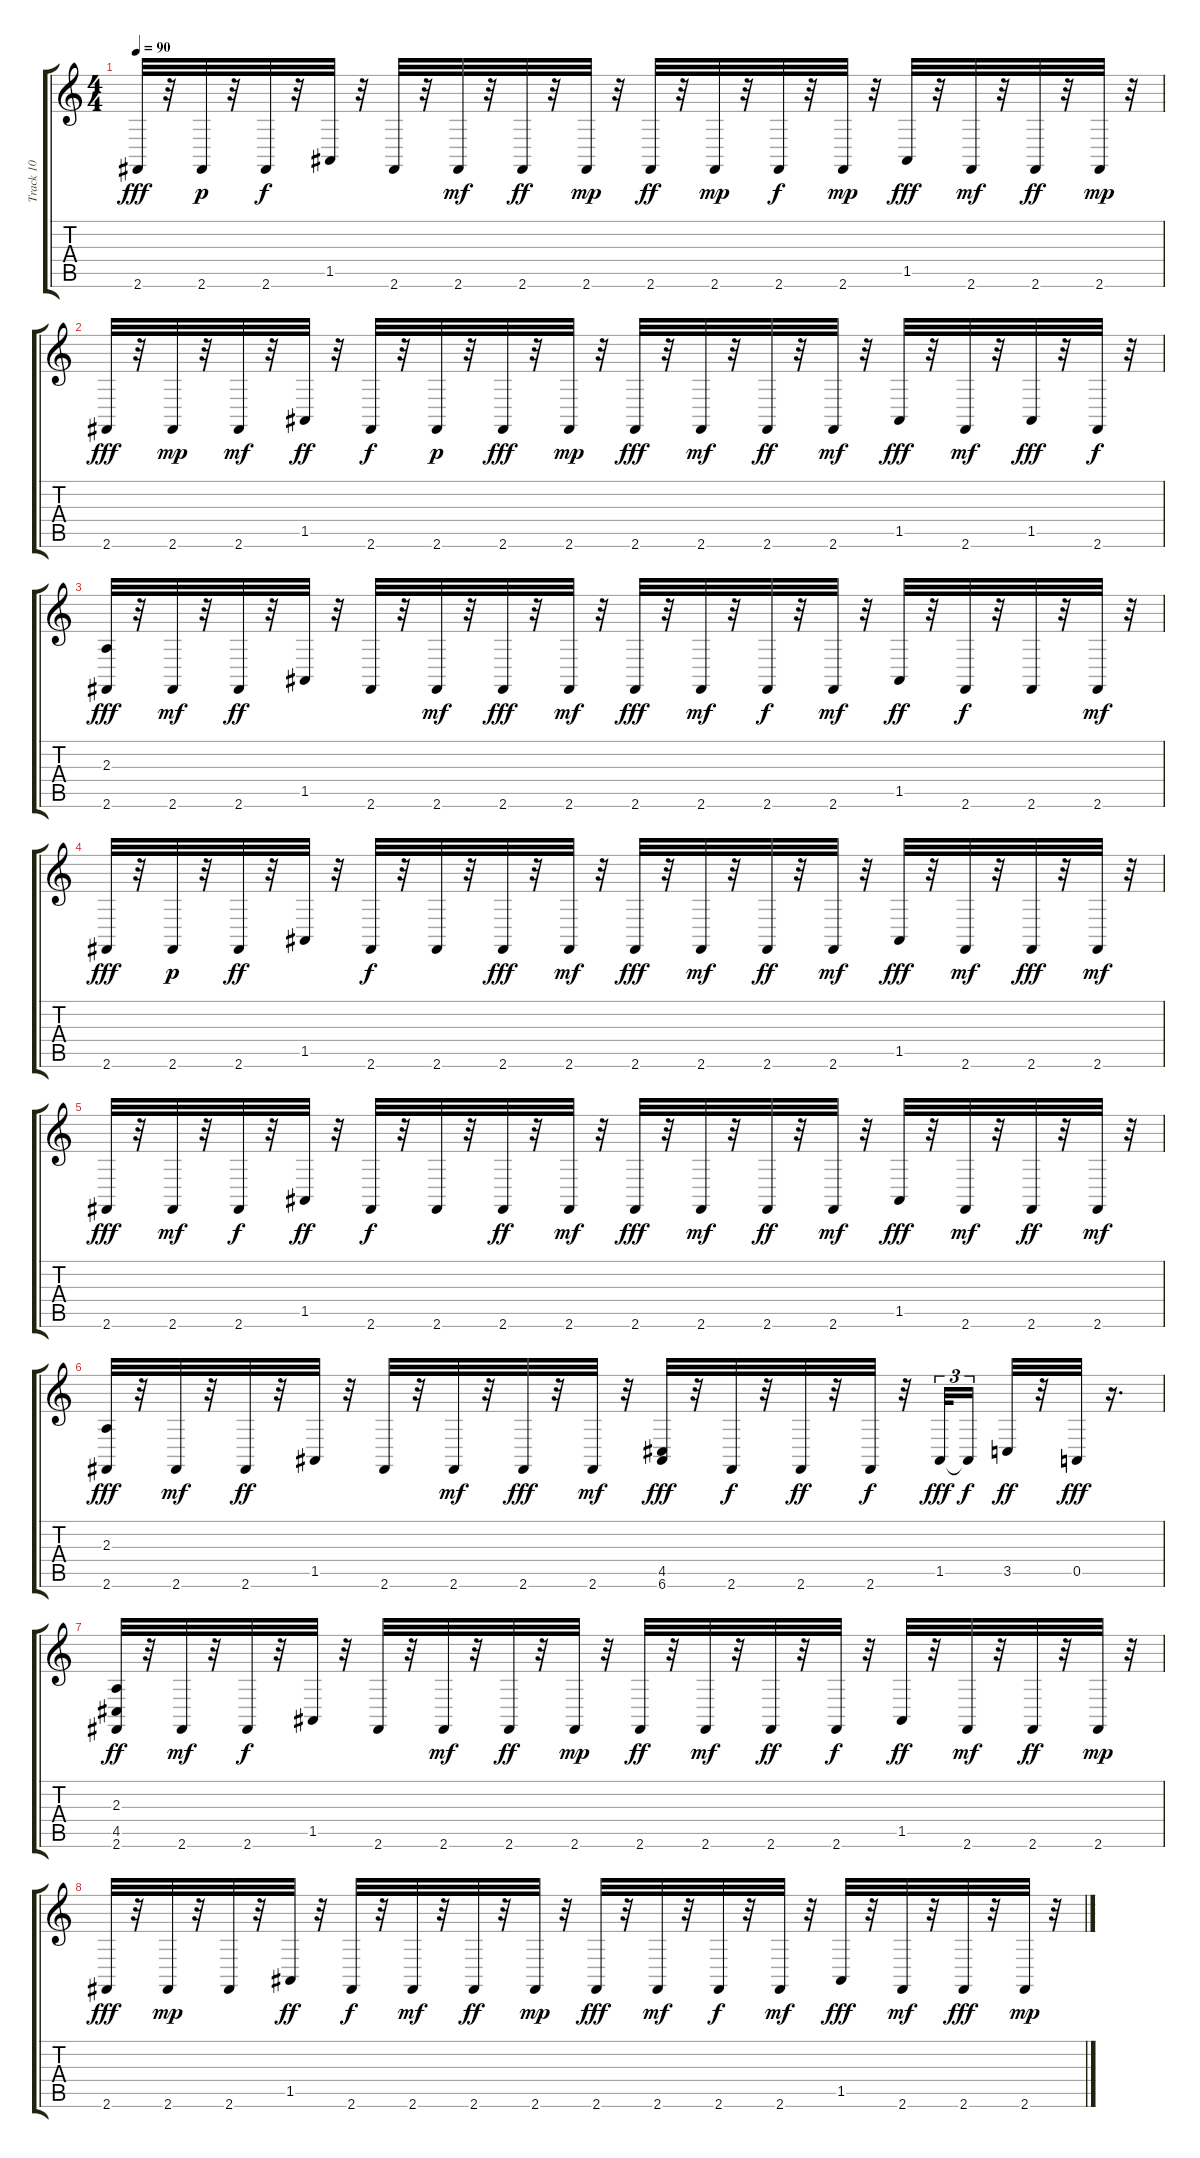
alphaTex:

\track ("Track 10" "Track 10") {instrument brightacousticpiano}
\staff {score tabs}
\tuning (E4 B3 G3 D3 A2 E2) {hide}
\ts (4 4)
\tempo 90
\clef g2
\ks c
2.6.32{dy fff} r.32 2.6.32{dy p} r.32 2.6.32{dy f} r.32 1.5.32 r.32 2.6.32 r.32 2.6.32{dy mf} r.32 2.6.32{dy ff} r.32 2.6.32{dy mp} r.32 2.6.32{dy ff} r.32 2.6.32{dy mp} r.32 2.6.32{dy f} r.32 2.6.32{dy mp} r.32 1.5.32{dy fff} r.32 2.6.32{dy mf} r.32 2.6.32{dy ff} r.32 2.6.32{dy mp} r.32 |
2.6.32{dy fff} r.32 2.6.32{dy mp} r.32 2.6.32{dy mf} r.32 1.5.32{dy ff} r.32 2.6.32{dy f} r.32 2.6.32{dy p} r.32 2.6.32{dy fff} r.32 2.6.32{dy mp} r.32 2.6.32{dy fff} r.32 2.6.32{dy mf} r.32 2.6.32{dy ff} r.32 2.6.32{dy mf} r.32 1.5.32{dy fff} r.32 2.6.32{dy mf} r.32 1.5.32{dy fff} r.32 2.6.32{dy f} r.32 |
(2.3 2.6).32{dy fff} r.32 2.6.32{dy mf} r.32 2.6.32{dy ff} r.32 1.5.32 r.32 2.6.32 r.32 2.6.32{dy mf} r.32 2.6.32{dy fff} r.32 2.6.32{dy mf} r.32 2.6.32{dy fff} r.32 2.6.32{dy mf} r.32 2.6.32{dy f} r.32 2.6.32{dy mf} r.32 1.5.32{dy ff} r.32 2.6.32{dy f} r.32 2.6.32 r.32 2.6.32{dy mf} r.32 |
2.6.32{dy fff} r.32 2.6.32{dy p} r.32 2.6.32{dy ff} r.32 1.5.32 r.32 2.6.32{dy f} r.32 2.6.32 r.32 2.6.32{dy fff} r.32 2.6.32{dy mf} r.32 2.6.32{dy fff} r.32 2.6.32{dy mf} r.32 2.6.32{dy ff} r.32 2.6.32{dy mf} r.32 1.5.32{dy fff} r.32 2.6.32{dy mf} r.32 2.6.32{dy fff} r.32 2.6.32{dy mf} r.32 |
2.6.32{dy fff} r.32 2.6.32{dy mf} r.32 2.6.32{dy f} r.32 1.5.32{dy ff} r.32 2.6.32{dy f} r.32 2.6.32 r.32 2.6.32{dy ff} r.32 2.6.32{dy mf} r.32 2.6.32{dy fff} r.32 2.6.32{dy mf} r.32 2.6.32{dy ff} r.32 2.6.32{dy mf} r.32 1.5.32{dy fff} r.32 2.6.32{dy mf} r.32 2.6.32{dy ff} r.32 2.6.32{dy mf} r.32 |
(2.3 2.6).32{dy fff} r.32 2.6.32{dy mf} r.32 2.6.32{dy ff} r.32 1.5.32 r.32 2.6.32 r.32 2.6.32{dy mf} r.32 2.6.32{dy fff} r.32 2.6.32{dy mf} r.32 (4.5 6.6).32{dy fff} r.32 2.6.32{dy f} r.32 2.6.32{dy ff} r.32 2.6.32{dy f} r.32 1.5.32{tu (3 2) dy fff} 1.5{t}.16{tu (3 2) dy f} 3.5.32{dy ff} r.32 0.5.32{dy fff} r.16{d} |
(2.3 4.5 2.6).32{dy ff} r.32 2.6.32{dy mf} r.32 2.6.32{dy f} r.32 1.5.32 r.32 2.6.32 r.32 2.6.32{dy mf} r.32 2.6.32{dy ff} r.32 2.6.32{dy mp} r.32 2.6.32{dy ff} r.32 2.6.32{dy mf} r.32 2.6.32{dy ff} r.32 2.6.32{dy f} r.32 1.5.32{dy ff} r.32 2.6.32{dy mf} r.32 2.6.32{dy ff} r.32 2.6.32{dy mp} r.32 |
2.6.32{dy fff} r.32 2.6.32{dy mp} r.32 2.6.32 r.32 1.5.32{dy ff} r.32 2.6.32{dy f} r.32 2.6.32{dy mf} r.32 2.6.32{dy ff} r.32 2.6.32{dy mp} r.32 2.6.32{dy fff} r.32 2.6.32{dy mf} r.32 2.6.32{dy f} r.32 2.6.32{dy mf} r.32 1.5.32{dy fff} r.32 2.6.32{dy mf} r.32 2.6.32{dy fff} r.32 2.6.32{dy mp} r.32
